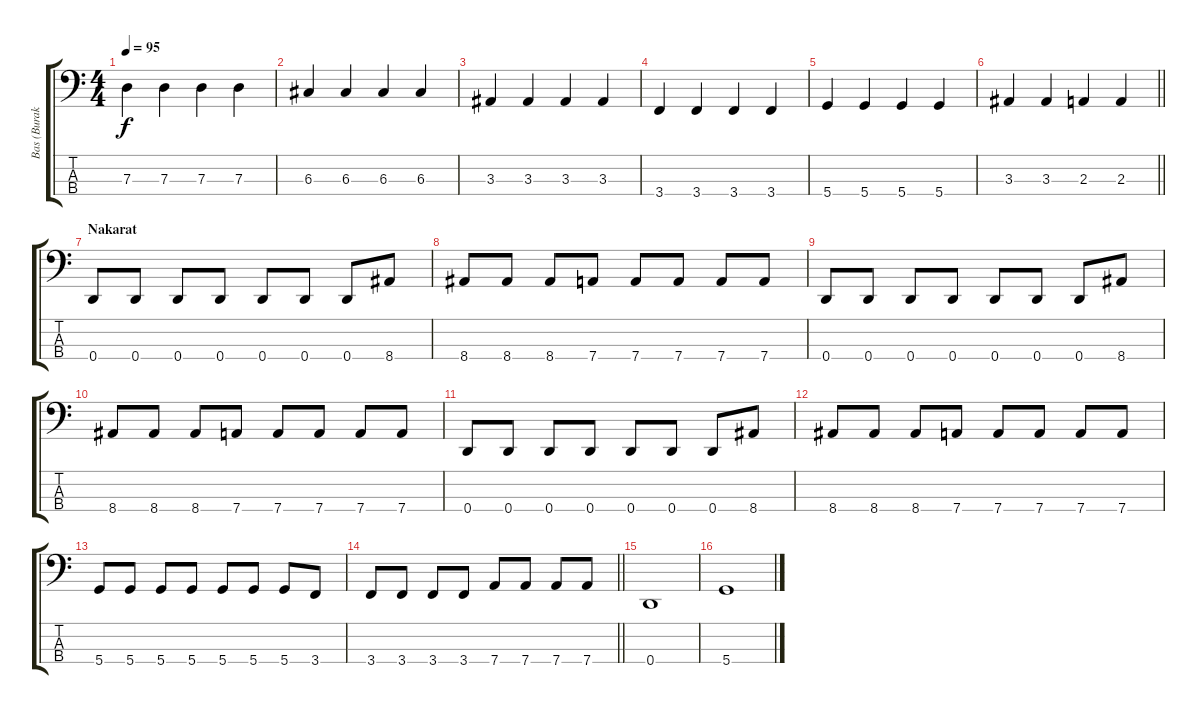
\track ("Bas (Burak Güven)" "Bas (Burak") {instrument electricbassfinger}
\staff {score tabs}
\tuning (F2 C2 G1 D1) {hide}
\ts (4 4)
\tempo 95
\clef f4
\ks c
7.3.4{dy f} 7.3.4 7.3.4 7.3.4 |
6.3.4 6.3.4 6.3.4 6.3.4 |
3.3.4 3.3.4 3.3.4 3.3.4 |
3.4.4 3.4.4 3.4.4 3.4.4 |
5.4.4 5.4.4 5.4.4 5.4.4 |
\barLineRight lightlight
3.3.4 3.3.4 2.3.4 2.3.4 |
\section ("" "Nakarat")
0.4.8 0.4.8 0.4.8 0.4.8 0.4.8 0.4.8 0.4.8 8.4.8 |
8.4.8 8.4.8 8.4.8 7.4.8 7.4.8 7.4.8 7.4.8 7.4.8 |
0.4.8 0.4.8 0.4.8 0.4.8 0.4.8 0.4.8 0.4.8 8.4.8 |
8.4.8 8.4.8 8.4.8 7.4.8 7.4.8 7.4.8 7.4.8 7.4.8 |
0.4.8 0.4.8 0.4.8 0.4.8 0.4.8 0.4.8 0.4.8 8.4.8 |
8.4.8 8.4.8 8.4.8 7.4.8 7.4.8 7.4.8 7.4.8 7.4.8 |
5.4.8 5.4.8 5.4.8 5.4.8 5.4.8 5.4.8 5.4.8 3.4.8 |
\barLineRight lightlight
3.4.8 3.4.8 3.4.8 3.4.8 7.4.8 7.4.8 7.4.8 7.4.8 |
0.4.1 |
5.4.1
